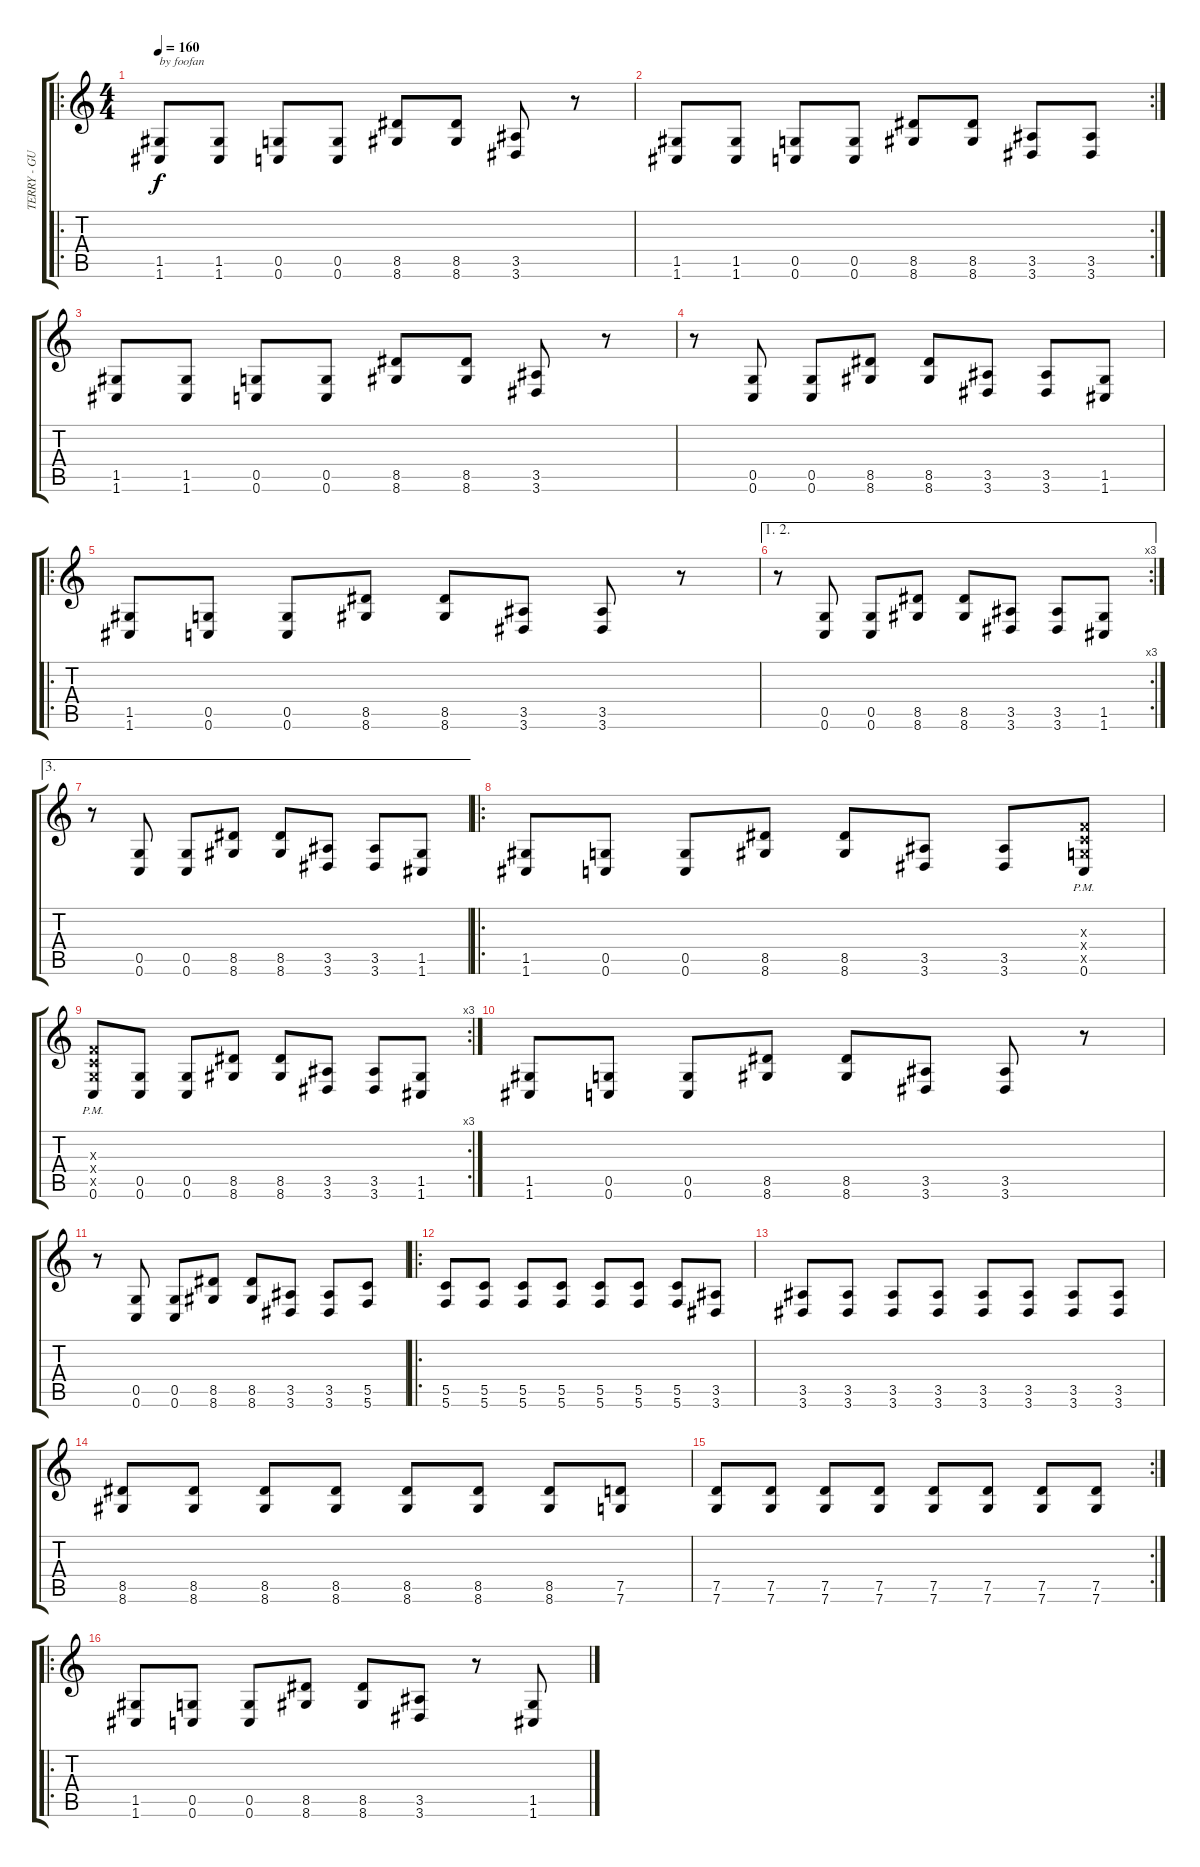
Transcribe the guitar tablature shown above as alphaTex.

\track ("TERRY - GUITAR" "TERRY - GU") {instrument distortionguitar}
\staff {score tabs}
\tuning (D4 A3 F3 C3 G2 C2) {hide}
\ro
\ts (4 4)
\tempo 160
\clef g2
\ks c
(1.5 1.6).8{txt "by foofan" dy f instrument distortionguitar} (1.5 1.6).8 (0.5 0.6).8 (0.5 0.6).8 (8.5 8.6).8 (8.5 8.6).8 (3.5 3.6).8 r.8 |
\rc 2
(1.5 1.6).8 (1.5 1.6).8 (0.5 0.6).8 (0.5 0.6).8 (8.5 8.6).8 (8.5 8.6).8 (3.5 3.6).8 (3.5 3.6).8 |
(1.5 1.6).8{volume 10 instrument overdrivenguitar} (1.5 1.6).8 (0.5 0.6).8 (0.5 0.6).8 (8.5 8.6).8 (8.5 8.6).8 (3.5 3.6).8 r.8 |
r.8 (0.5 0.6).8 (0.5 0.6).8 (8.5 8.6).8 (8.5 8.6).8 (3.5 3.6).8 (3.5 3.6).8 (1.5 1.6).8 |
\ro
(1.5 1.6).8 (0.5 0.6).8 (0.5 0.6).8 (8.5 8.6).8 (8.5 8.6).8 (3.5 3.6).8 (3.5 3.6).8 r.8 |
\ae (1 2)
\rc 3
r.8 (0.5 0.6).8 (0.5 0.6).8 (8.5 8.6).8 (8.5 8.6).8 (3.5 3.6).8 (3.5 3.6).8 (1.5 1.6).8 |
\ae 3
r.8 (0.5 0.6).8 (0.5 0.6).8 (8.5 8.6).8 (8.5 8.6).8 (3.5 3.6).8{volume 13 instrument distortionguitar} (3.5 3.6).8 (1.5 1.6).8 |
\ro
(1.5 1.6).8 (0.5 0.6).8 (0.5 0.6).8 (8.5 8.6).8 (8.5 8.6).8 (3.5 3.6).8 (3.5 3.6).8 (0.3{x} 0.4{x} 0.5{x} 0.6{pm}).8 |
\rc 3
(0.3{x} 0.4{x} 0.5{x} 0.6{pm}).8 (0.5 0.6).8 (0.5 0.6).8 (8.5 8.6).8 (8.5 8.6).8 (3.5 3.6).8 (3.5 3.6).8 (1.5 1.6).8 |
(1.5 1.6).8 (0.5 0.6).8 (0.5 0.6).8 (8.5 8.6).8 (8.5 8.6).8 (3.5 3.6).8 (3.5 3.6).8 r.8 |
r.8 (0.5 0.6).8 (0.5 0.6).8 (8.5 8.6).8 (8.5 8.6).8 (3.5 3.6).8 (3.5 3.6).8 (5.5 5.6).8 |
\ro
(5.5 5.6).8 (5.5 5.6).8 (5.5 5.6).8 (5.5 5.6).8 (5.5 5.6).8 (5.5 5.6).8 (5.5 5.6).8 (3.5 3.6).8 |
(3.5 3.6).8 (3.5 3.6).8 (3.5 3.6).8 (3.5 3.6).8 (3.5 3.6).8 (3.5 3.6).8 (3.5 3.6).8 (3.5 3.6).8 |
(8.5 8.6).8 (8.5 8.6).8 (8.5 8.6).8 (8.5 8.6).8 (8.5 8.6).8 (8.5 8.6).8 (8.5 8.6).8 (7.5 7.6).8 |
\rc 2
(7.5 7.6).8 (7.5 7.6).8 (7.5 7.6).8 (7.5 7.6).8 (7.5 7.6).8 (7.5 7.6).8 (7.5 7.6).8 (7.5 7.6).8 |
\ro
(1.5 1.6).8 (0.5 0.6).8 (0.5 0.6).8 (8.5 8.6).8 (8.5 8.6).8 (3.5 3.6).8 r.8 (1.5 1.6).8
